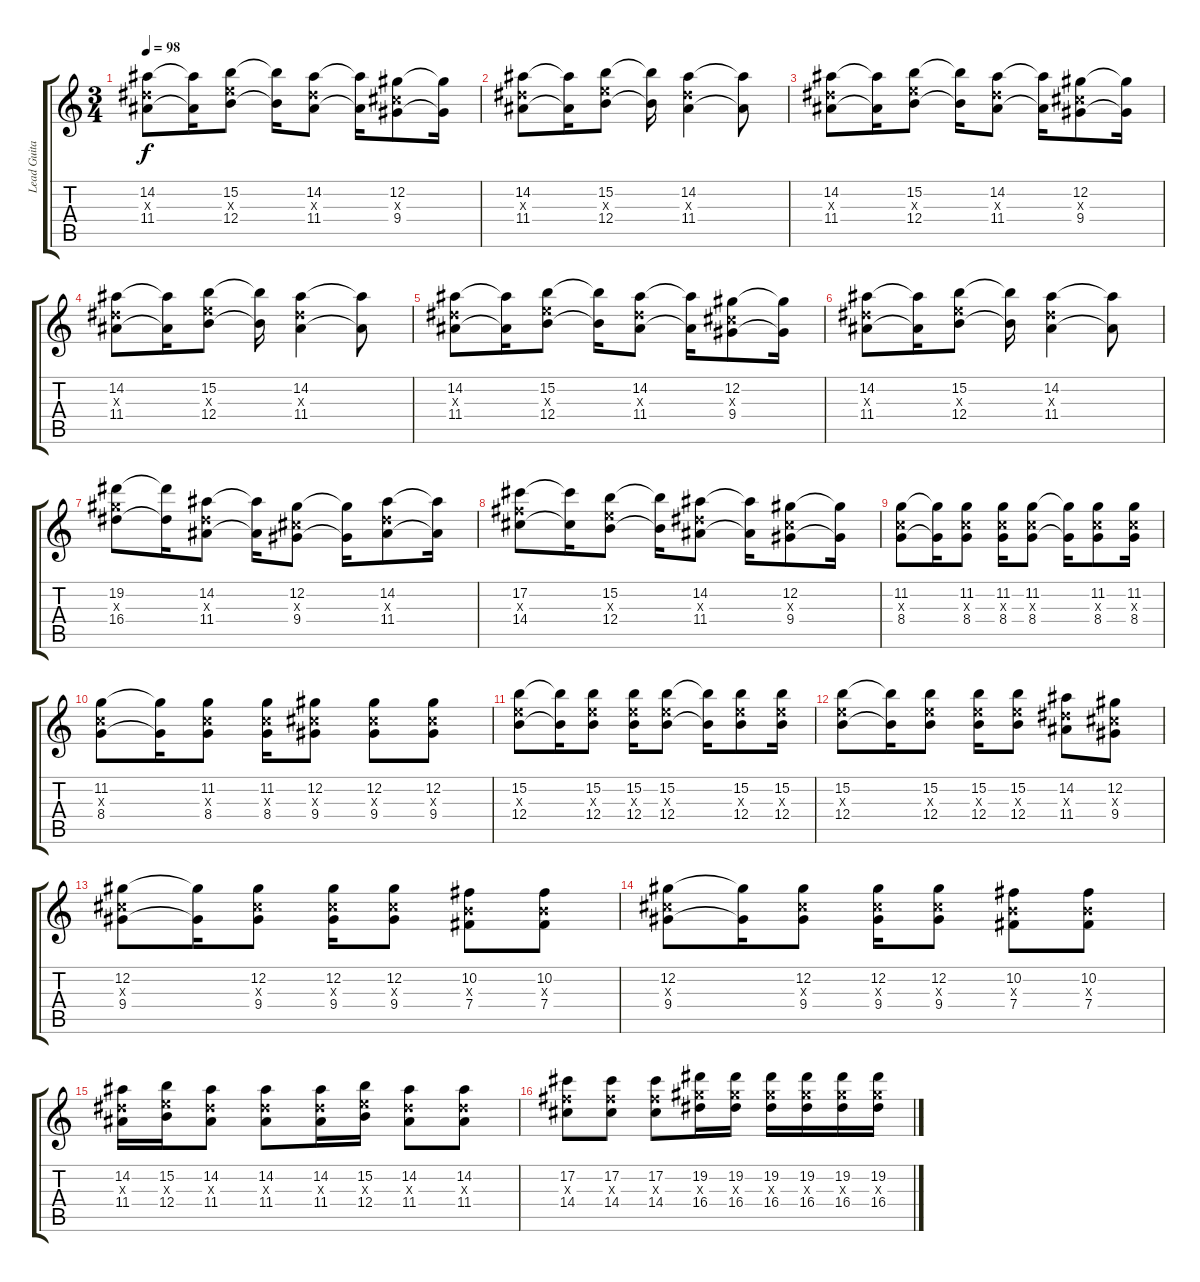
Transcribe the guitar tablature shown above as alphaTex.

\track ("Lead Guitar" "Lead Guita") {instrument distortionguitar}
\staff {score tabs}
\tuning (Db4 Ab3 E3 B2 Gb2 B1) {hide}
\ts (3 4)
\tempo 98
\clef g2
\ks c
(14.2 11.3{x} 11.4).8{dy f} (14.2{t} 11.4{t}).16 (15.2 12.3{x} 12.4).8 (15.2{t} 12.4{t}).16 (14.2 11.3{x} 11.4).8 (14.2{t} 11.4{t}).16 (12.2 9.3{x} 9.4).8 (12.2{t} 9.4{t}).16 |
(14.2 11.3{x} 11.4).8 (14.2{t} 11.4{t}).16 (15.2 12.3{x} 12.4).8 (15.2{t} 12.4{t}).16 (14.2 11.3{x} 11.4).4 (14.2{t} 11.4{t}).8 |
(14.2 11.3{x} 11.4).8 (14.2{t} 11.4{t}).16 (15.2 12.3{x} 12.4).8 (15.2{t} 12.4{t}).16 (14.2 11.3{x} 11.4).8 (14.2{t} 11.4{t}).16 (12.2 9.3{x} 9.4).8 (12.2{t} 9.4{t}).16 |
(14.2 11.3{x} 11.4).8 (14.2{t} 11.4{t}).16 (15.2 12.3{x} 12.4).8 (15.2{t} 12.4{t}).16 (14.2 11.3{x} 11.4).4 (14.2{t} 11.4{t}).8 |
(14.2 11.3{x} 11.4).8 (14.2{t} 11.4{t}).16 (15.2 12.3{x} 12.4).8 (15.2{t} 12.4{t}).16 (14.2 11.3{x} 11.4).8 (14.2{t} 11.4{t}).16 (12.2 9.3{x} 9.4).8 (12.2{t} 9.4{t}).16 |
(14.2 11.3{x} 11.4).8 (14.2{t} 11.4{t}).16 (15.2 12.3{x} 12.4).8 (15.2{t} 12.4{t}).16 (14.2 11.3{x} 11.4).4 (14.2{t} 11.4{t}).8 |
(19.2 16.3{x} 16.4).8 (19.2{t} 16.4{t}).16 (14.2 11.3{x} 11.4).8 (14.2{t} 11.4{t}).16 (12.2 9.3{x} 9.4).8 (12.2{t} 9.4{t}).16 (14.2 11.3{x} 11.4).8 (14.2{t} 11.4{t}).16 |
(17.2 14.3{x} 14.4).8 (17.2{t} 14.4{t}).16 (15.2 12.3{x} 12.4).8 (15.2{t} 12.4{t}).16 (14.2 11.3{x} 11.4).8 (14.2{t} 11.4{t}).16 (12.2 9.3{x} 9.4).8 (12.2{t} 9.4{t}).16 |
(11.2 8.3{x} 8.4).8 (11.2{t} 8.4{t}).16 (11.2 8.3{x} 8.4).8 (11.2 8.3{x} 8.4).16 (11.2 8.3{x} 8.4).8 (11.2{t} 8.4{t}).16 (11.2 8.3{x} 8.4).8 (11.2 8.3{x} 8.4).16 |
(11.2 8.3{x} 8.4).8 (11.2{t} 8.4{t}).16 (11.2 8.3{x} 8.4).8 (11.2 8.3{x} 8.4).16 (12.2 9.3{x} 9.4).8 (12.2 9.3{x} 9.4).8 (12.2 9.3{x} 9.4).8 |
(15.2 12.3{x} 12.4).8 (15.2{t} 12.4{t}).16 (15.2 12.3{x} 12.4).8 (15.2 12.3{x} 12.4).16 (15.2 12.3{x} 12.4).8 (15.2{t} 12.4{t}).16 (15.2 12.3{x} 12.4).8 (15.2 12.3{x} 12.4).16 |
(15.2 12.3{x} 12.4).8 (15.2{t} 12.4{t}).16 (15.2 12.3{x} 12.4).8 (15.2 12.3{x} 12.4).16 (15.2 12.3{x} 12.4).8 (14.2 11.3{x} 11.4).8 (12.2 9.3{x} 9.4).8 |
(12.2 9.3{x} 9.4).8 (12.2{t} 9.4{t}).16 (12.2 9.3{x} 9.4).8 (12.2 9.3{x} 9.4).16 (12.2 9.3{x} 9.4).8 (10.2 7.3{x} 7.4).8 (10.2 7.3{x} 7.4).8 |
(12.2 9.3{x} 9.4).8 (12.2{t} 9.4{t}).16 (12.2 9.3{x} 9.4).8 (12.2 9.3{x} 9.4).16 (12.2 9.3{x} 9.4).8 (10.2 7.3{x} 7.4).8 (10.2 7.3{x} 7.4).8 |
(14.2 11.3{x} 11.4).16 (15.2 12.3{x} 12.4).16 (14.2 11.3{x} 11.4).8 (14.2 11.3{x} 11.4).8 (14.2 11.3{x} 11.4).16 (15.2 12.3{x} 12.4).16 (14.2 11.3{x} 11.4).8 (14.2 11.3{x} 11.4).8 |
(17.2 14.3{x} 14.4).8 (17.2 14.3{x} 14.4).8 (17.2 14.3{x} 14.4).8 (19.2 16.3{x} 16.4).16 (19.2 16.3{x} 16.4).16 (19.2 16.3{x} 16.4).16 (19.2 16.3{x} 16.4).16 (19.2 16.3{x} 16.4).16 (19.2 16.3{x} 16.4).16
